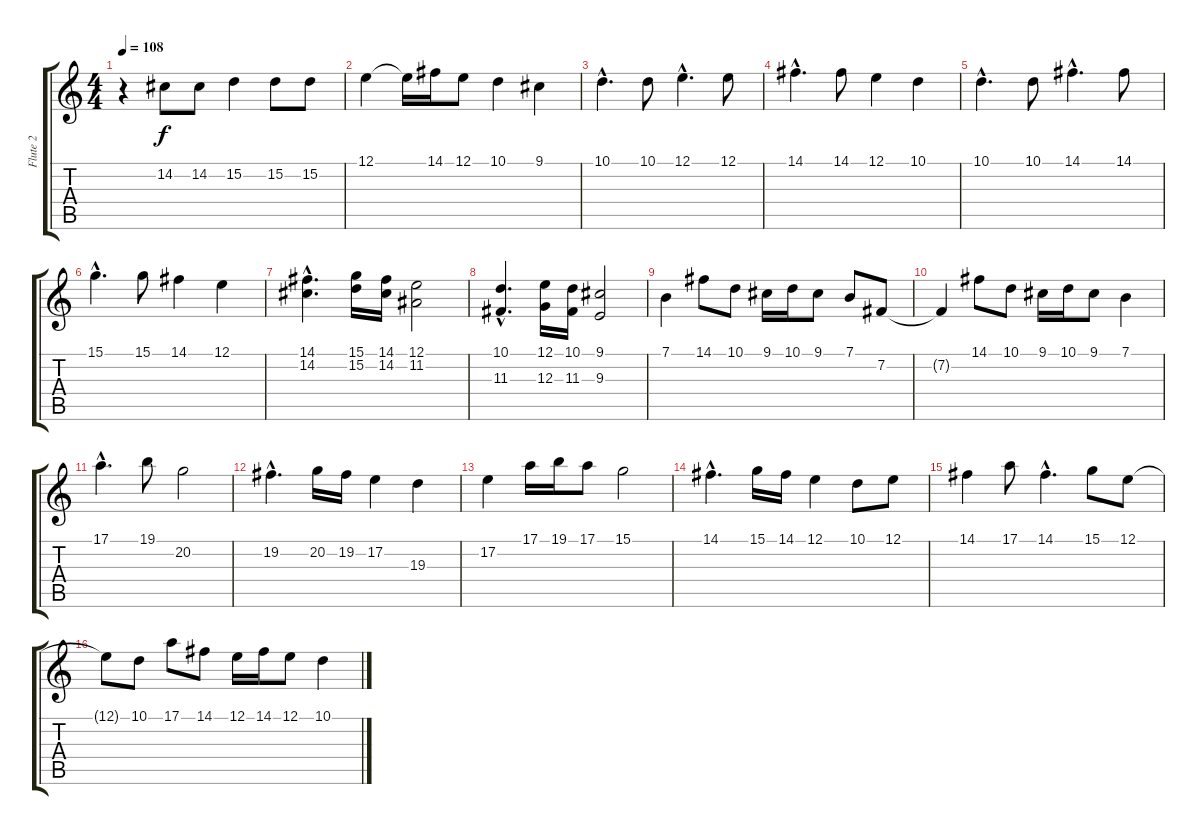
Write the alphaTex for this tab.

\track ("Flute 2" "Flute 2") {instrument flute}
\staff {score tabs}
\tuning (E4 B3 G3 D3 A2 E2) {hide}
\ts (4 4)
\tempo 108
\clef g2
\ks c
r.4{dy f} 14.2.8 14.2.8 15.2.4 15.2.8 15.2.8 |
12.1.4 12.1{t}.16 14.1.16 12.1.8 10.1.4 9.1.4 |
10.1{hac}.4{d} 10.1.8 12.1{hac}.4{d} 12.1.8 |
14.1{hac}.4{d} 14.1.8 12.1.4 10.1.4 |
10.1{hac}.4{d} 10.1.8 14.1{hac}.4{d} 14.1.8 |
15.1{hac}.4{d} 15.1.8 14.1.4 12.1.4 |
(14.1{hac} 14.2{hac}).4{d} (15.1 15.2).16 (14.1 14.2).16 (12.1 11.2).2 |
(10.1{hac} 11.3{hac}).4{d} (12.1 12.3).16 (10.1 11.3).16 (9.1 9.3).2 |
7.1.4 14.1.8 10.1.8 9.1.16 10.1.16 9.1.8 7.1.8 7.2.8 |
7.2{t}.4 14.1.8 10.1.8 9.1.16 10.1.16 9.1.8 7.1.4 |
17.1{hac}.4{d} 19.1.8 20.2.2 |
19.2{hac}.4{d} 20.2.16 19.2.16 17.2.4 19.3.4 |
17.2.4 17.1.16 19.1.16 17.1.8 15.1.2 |
14.1{hac}.4{d} 15.1.16 14.1.16 12.1.4 10.1.8 12.1.8 |
14.1.4 17.1.8 14.1{hac}.4{d} 15.1.8 12.1.8 |
12.1{t}.8 10.1.8 17.1.8 14.1.8 12.1.16 14.1.16 12.1.8 10.1.4
